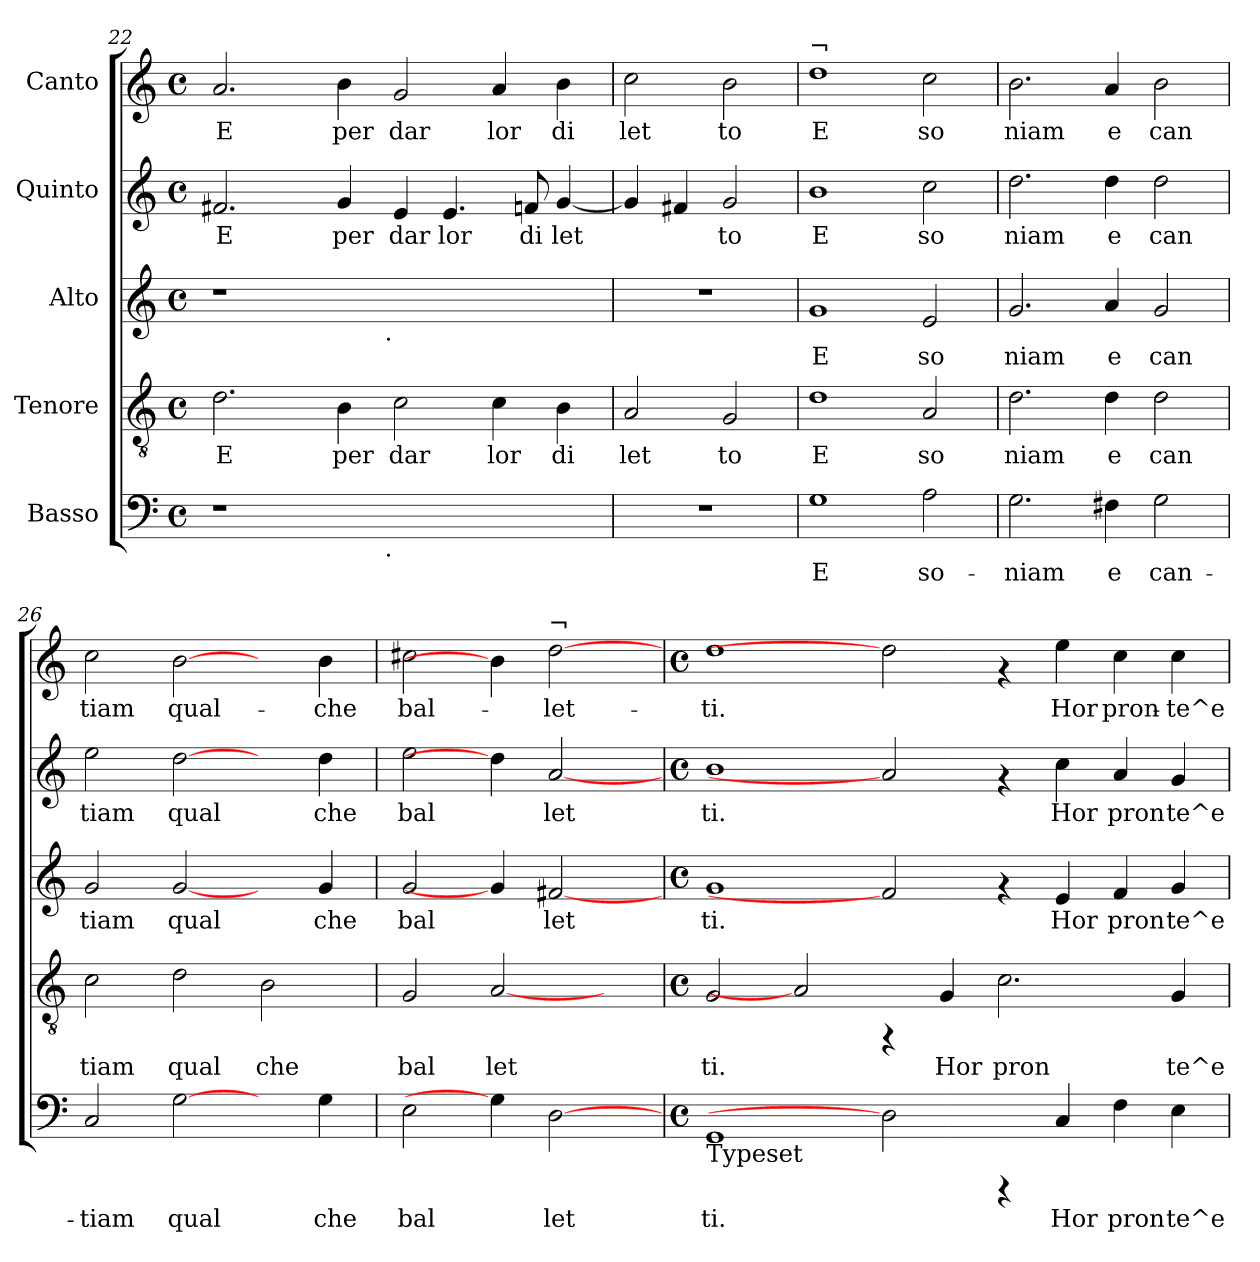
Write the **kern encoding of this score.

**kern	**text	**kern	**text	**kern	**text	**kern	**text	**kern	**text
*part5	*part5	*part4	*part4	*part3	*part3	*part2	*part2	*part1	*part1
*staff5	*staff5	*staff4	*staff4	*staff3	*staff3	*staff2	*staff2	*staff1	*staff1
*I"Basso	*	*I"Tenore	*	*I"Alto	*	*I"Quinto	*	*I"Canto	*
*clefF4	*	*clefGv2	*	*clefG2	*	*clefG2	*	*clefG2	*
*k[]	*	*k[]	*	*k[]	*	*k[]	*	*k[]	*
*C:	*	*C:	*	*C:	*	*C:	*	*C:	*
*M4/4	*	*M4/4	*	*M4/4	*	*M4/4	*	*M4/4	*
*met(c)	*	*met(c)	*	*met(c)	*	*met(c)	*	*met(c)	*
=22	=22	=22	=22	=22	=22	=22	=22	=22	=22
!	!	!	!LO:LY:b:cj	!	!	!	!LO:LY:b:cj	!	!LO:LY:b:cj
*^	*	*	*	*^	*	*	*	*	*
1r	2ryy	.	2.d\	E	1r	2ryy	.	2.f#X/	E	2.a/	E
.	4ryy	.	.	.	.	4ryy	.	.	.	.	.
!	!	!	!	!LO:LY:b:cj	!	!	!	!	!LO:LY:b:cj	!	!LO:LY:b:cj
.	8...ryy	.	4B\	per	.	8...ryy	.	4g/	per	4b\	per
!	!	!	!	!	!	!LO:TX:b:t=.	!	!	!	!	!
!	!LO:TX:b:t=.	!	!	!	!	!	!	!	!	!	!
.	1ryy	.	.	.	.	1ryy	.	.	.	.	.
!	!	!	!	!LO:LY:b:cj	!	!	!	!	!LO:LY:b:cj	!	!LO:LY:b:cj
1ryy	.	.	2c\	dar	1ryy	.	.	4e/	dar	2g/	dar
!	!	!	!	!	!	!	!	!	!LO:LY:b:cj	!	!
.	.	.	.	.	.	.	.	4.e/	lor	.	.
!	!	!	!	!LO:LY:b:cj	!	!	!	!	!	!	!LO:LY:b:cj
.	.	.	4c\	lor	.	.	.	.	.	4a/	lor
!	!	!	!	!	!	!	!	!	!LO:LY:b:cj	!	!
.	.	.	.	.	.	.	.	8fn/	di	.	.
!	!	!	!	!LO:LY:b:cj	!	!	!	!	!LO:LY:b:cj	!	!LO:LY:b:cj
.	.	.	4B\	di	.	.	.	[<4g/	let	4b\	di
.	64ryy	.	.	.	.	64ryy	.	.	.	.	.
=23	=23	=23	=23	=23	=23	=23	=23	=23	=23	=23	=23
!	!	!	!	!LO:LY:b:cj	!	!	!	!	!LO:LY:b:cj	!	!LO:LY:b:cj
*v	*v	*	*	*	*v	*v	*	*	*	*	*
1r	.	2A/	let	1r	.	4g/]	.	2cc>\	let
!	!	!	!	!	!	!	!LO:LY:b:cj	!	!
.	.	.	.	.	.	4f#X/	.	.	.
!	!	!	!LO:LY:b:cj	!	!	!	!LO:LY:b:cj	!	!LO:LY:b:cj
.	.	2G/	to	.	.	2g/	to	2b\	to
=24	=24	=24	=24	=24	=24	=24	=24	=24	=24
!	!	!	!	!	!	!	!	!LO:TX:a:t=¬	!
!	!LO:LY:b:cj	!	!LO:LY:b:cj	!	!LO:LY:b:cj	!	!LO:LY:b:cj	!	!LO:LY:b:cj
1G	E	1d	E	1g	E	1b	E	1dd	E
!	!LO:LY:b:cj	!	!LO:LY:b:cj	!	!LO:LY:b:cj	!	!LO:LY:b:cj	!	!LO:LY:b:cj
2A\	so-	2A/	so	2e/	so	2cc\	so	2cc\	so
=25	=25	=25	=25	=25	=25	=25	=25	=25	=25
!	!LO:LY:b:cj	!	!LO:LY:b:cj	!	!LO:LY:b:cj	!	!LO:LY:b:cj	!	!LO:LY:b:cj
2.G\	-niam	2.d\	niam	2.g/	niam	2.dd\	niam	2.b\	niam
!	!LO:LY:b:cj	!	!LO:LY:b:cj	!	!LO:LY:b:cj	!	!LO:LY:b:cj	!	!LO:LY:b:cj
4F#X\	e	4d\	e	4a/	e	4dd\	e	4a/	e
!	!LO:LY:b:cj	!	!LO:LY:b:cj	!	!LO:LY:b:cj	!	!LO:LY:b:cj	!	!LO:LY:b:cj
2G\	can-	2d\	can	2g/	can	2dd\	can	2b\	can
!!LO:PB:g=z
=26	=26	=26	=26	=26	=26	=26	=26	=26	=26
!	!LO:LY:b:cj	!	!LO:LY:b:cj	!	!LO:LY:b:cj	!	!LO:LY:b:cj	!	!LO:LY:b:cj
2C/	-tiam	2c\	tiam	2g/	tiam	2ee\	tiam	2cc\	tiam
!	!LO:LY:b:cj	!	!LO:LY:b:cj	!	!LO:LY:b:cj	!	!LO:LY:b:cj	!	!LO:LY:b:cj
[2G\	qual	2d\	qual	[2g/	qual	[2dd\	qual	[2b\	qual-
!	!	!	!LO:LY:b:cj	!	!	!	!	!	!
4ryy	.	2B\	che	4ryy	.	4ryy	.	4ryy	.
!	!LO:LY:b:cj	!	!	!	!LO:LY:b:cj	!	!LO:LY:b:cj	!	!LO:LY:b:cj
4G\	che	.	.	4g/	che	4dd\	che	4b\	-che
=27	=27	=27	=27	=27	=27	=27	=27	=27	=27
!	!LO:LY:b:cj	!	!LO:LY:b:cj	!	!LO:LY:b:cj	!	!LO:LY:b:cj	!	!LO:LY:b:cj
2E\	bal	2G/	bal	2g/	bal	2ee\	bal	2cc#X\	bal-
!	!	!	!LO:LY:b:cj	!	!	!	!	!	!
4G\]	.	[2A	let	4g/]	.	4dd\]	.	4b\]	.
!	!	!	!	!	!	!	!	!LO:TX:a:t=¬	!
!	!LO:LY:b:cj	!	!	!	!LO:LY:b:cj	!	!LO:LY:b:cj	!	!LO:LY:b:cj
[2D	let	.	.	[2f#X	let	[2a	let	[2dd	-let-
.	.	4ryy	.	.	.	.	.	.	.
=28	=28	=28	=28	=28	=28	=28	=28	=28	=28
*M4/4	*	*M4/4	*	*M4/4	*	*M4/4	*	*M4/4	*
*met(c)	*	*met(c)	*	*met(c)	*	*met(c)	*	*met(c)	*
!LO:TX:b:t=Typeset	!	!	!	!	!	!	!	!	!
!	!LO:LY:b:cj	!	!LO:LY:b:cj	!	!LO:LY:b:cj	!	!LO:LY:b:cj	!	!LO:LY:b:cj
1GG	ti.	2G/	ti.	1g	ti.	1b	ti.	1dd	-ti.
.	.	2A]	.	.	.	.	.	.	.
2D]	.	4rFF	.	2f#]	.	2a]	.	2dd]	.
!	!	!	!LO:LY:b:cj	!	!	!	!	!	!
.	.	4G/	Hor	.	.	.	.	.	.
!	!	!	!LO:LY:b:cj	!	!	!	!	!	!
4rCCC	.	2.c\	pron	4rf	.	4rf	.	4rf	.
!	!LO:LY:b:cj	!	!	!	!LO:LY:b:cj	!	!LO:LY:b:cj	!	!LO:LY:b:cj
4C/	Hor	.	.	4e/	Hor	4cc\	Hor	4ee\	Hor
!	!LO:LY:b:cj	!	!	!	!LO:LY:b:cj	!	!LO:LY:b:cj	!	!LO:LY:b:cj
4F\	pron	.	.	4f/	pron	4a/	pron	4cc\	pron-
!	!LO:LY:b:cj	!	!LO:LY:b:cj	!	!LO:LY:b:cj	!	!LO:LY:b:cj	!	!LO:LY:b:cj
4E\	te^e	4G/	te^e	4g/	te^e	4g/	te^e	4cc\	-te^e
=	=	=	=	=	=	=	=	=	=
*-	*-	*-	*-	*-	*-	*-	*-	*-	*-
